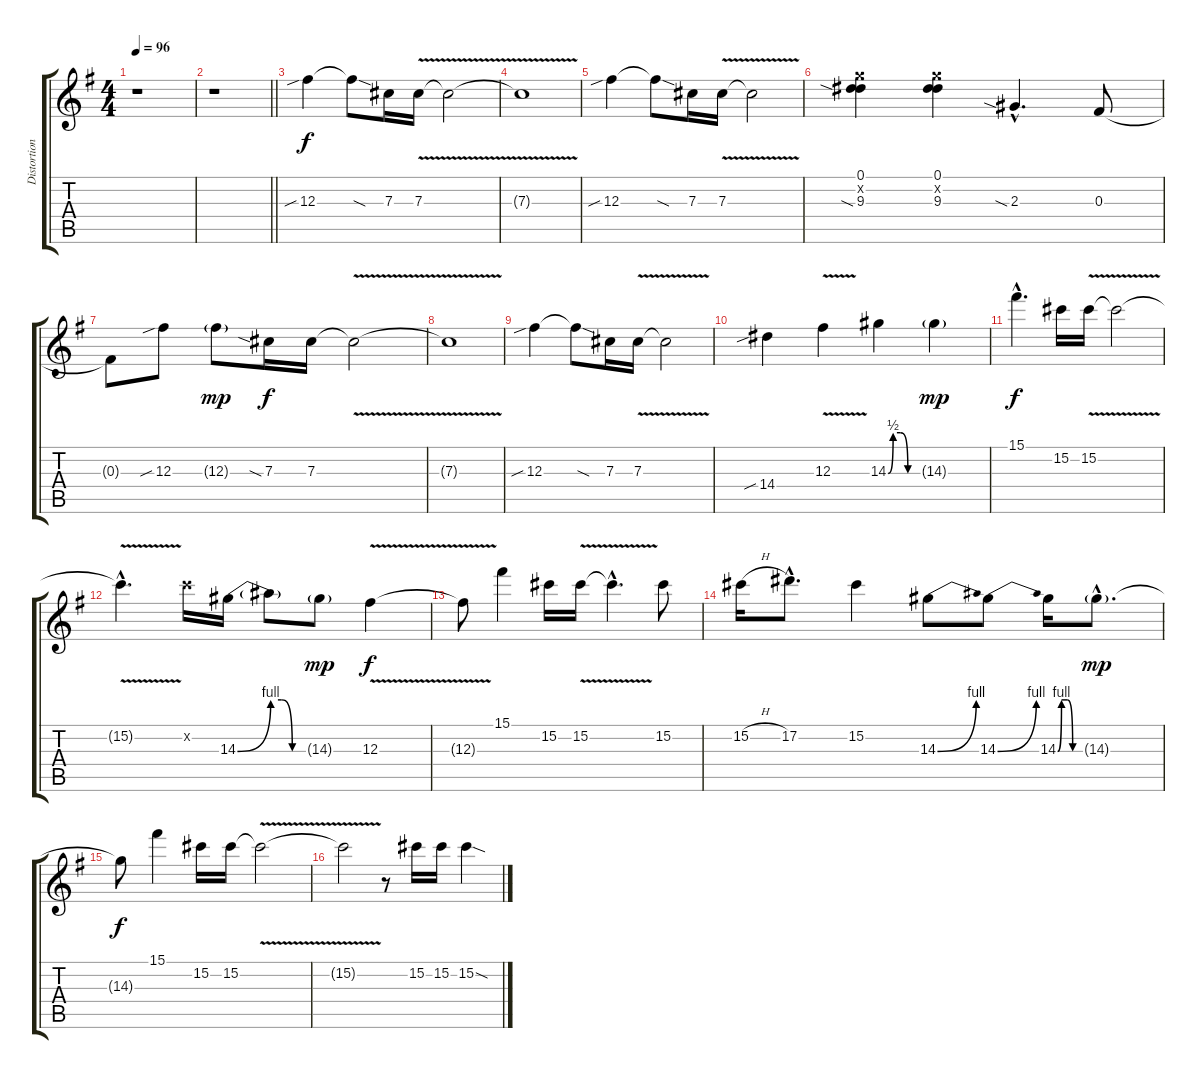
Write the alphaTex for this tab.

\track ("Distortion" "Distortion") {instrument distortionguitar}
\staff {score tabs}
\tuning (Eb4 Bb3 Gb3 Db3 Ab2 Eb2) {hide}
\ts (4 4)
\tempo 96
\clef g2
\ks g
r.1{dy f} |
\barLineRight lightlight
r.1 |
12.3{sib}.4 12.3{sod t}.8 7.3.16 7.3{v}.16 7.3{v t}.2 |
7.3{v t}.1 |
12.3{sib}.4 12.3{sod t}.8 7.3.16 7.3{v}.16 7.3{v t}.2 |
(0.1 9.2{x} 9.3{sia}).4 (0.1 9.2{x} 9.3).4 2.3{sia hac}.4{d} 0.3.8 |
0.3{t}.8 12.3{sib}.8 12.3{g}.8{dy mp} 7.3{sia}.16{dy f} 7.3.16 7.3{v t}.2 |
7.3{v t}.1 |
12.3{sib}.4 12.3{sod t}.8 7.3.16 7.3{v}.16 7.3{v t}.2 |
14.4{sib}.4 12.3{v}.4 14.3{be (custom 0 0 10 2 25 2 40 0 60 0)}.4 14.3{g}.4{dy mp} |
15.1{hac}.4{d dy f} 15.2.16 15.2{v}.16 15.2{v t}.2 |
15.2{v hac t}.4{d} 14.2{x}.16 14.3{be (bend 0 0 60 4)}.16 14.3{be (custom 0 4 20 4 40 0 60 0) t}.8 14.3{g}.8{dy mp} 12.3{v}.4{dy f} |
12.3{v t}.8 15.1.4 15.2.16 15.2{v}.16 15.2{v hac t}.4{d} 15.2.8 |
15.2{h}.16 17.2{hac}.8{d} 15.2.4 14.3{be (bend 0 0 60 4)}.8 14.3{be (bend 0 0 60 4)}.8 14.3{be (custom 0 0 10 4 25 4 40 0 60 0)}.16 14.3{g hac}.8{d dy mp} |
14.3{t}.8{dy f} 15.1.4 15.2.16 15.2.16 15.2{v t}.2 |
15.2{v t}.2 r.8 15.2.16 15.2.16 15.2{sod}.4
